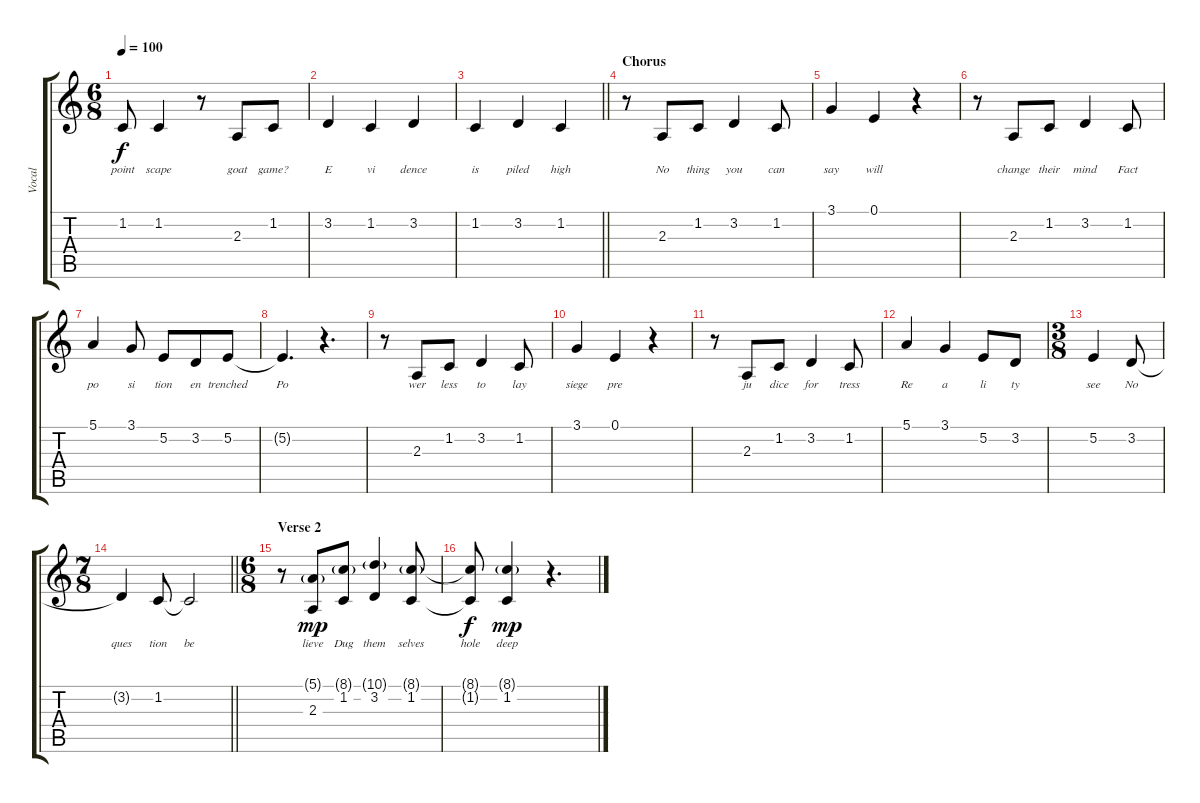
\track ("Vocal" "Vocal") {instrument acousticgrandpiano}
\staff {score tabs}
\tuning (E4 B3 G3 D3 A2 E2) {hide}
\ts (6 8)
\tempo 100
\clef g2
\ks c
1.2{t}.8{lyrics (0 "point") lyrics (1 "") lyrics (2 "") lyrics (3 "") lyrics (4 "") dy f} 1.2.4{lyrics (0 "scape") lyrics (1 "") lyrics (2 "") lyrics (3 "") lyrics (4 "")} r.8 2.3.8{lyrics (0 "goat") lyrics (1 "") lyrics (2 "") lyrics (3 "") lyrics (4 "")} 1.2.8{lyrics (0 "game?") lyrics (1 "") lyrics (2 "") lyrics (3 "") lyrics (4 "")} |
3.2.4{lyrics (0 "E") lyrics (1 "") lyrics (2 "") lyrics (3 "") lyrics (4 "")} 1.2.4{lyrics (0 "vi") lyrics (1 "") lyrics (2 "") lyrics (3 "") lyrics (4 "")} 3.2.4{lyrics (0 "dence") lyrics (1 "") lyrics (2 "") lyrics (3 "") lyrics (4 "")} |
\barLineRight lightlight
1.2.4{lyrics (0 "is") lyrics (1 "") lyrics (2 "") lyrics (3 "") lyrics (4 "")} 3.2.4{lyrics (0 "piled") lyrics (1 "") lyrics (2 "") lyrics (3 "") lyrics (4 "")} 1.2.4{lyrics (0 "high") lyrics (1 "") lyrics (2 "") lyrics (3 "") lyrics (4 "")} |
\section ("" "Chorus")
r.8 2.3.8{lyrics (0 "No") lyrics (1 "") lyrics (2 "") lyrics (3 "") lyrics (4 "")} 1.2.8{lyrics (0 "thing") lyrics (1 "") lyrics (2 "") lyrics (3 "") lyrics (4 "")} 3.2.4{lyrics (0 "you") lyrics (1 "") lyrics (2 "") lyrics (3 "") lyrics (4 "")} 1.2.8{lyrics (0 "can") lyrics (1 "") lyrics (2 "") lyrics (3 "") lyrics (4 "")} |
3.1.4{lyrics (0 "say") lyrics (1 "") lyrics (2 "") lyrics (3 "") lyrics (4 "")} 0.1.4{lyrics (0 "will") lyrics (1 "") lyrics (2 "") lyrics (3 "") lyrics (4 "")} r.4 |
r.8 2.3.8{lyrics (0 "change") lyrics (1 "") lyrics (2 "") lyrics (3 "") lyrics (4 "")} 1.2.8{lyrics (0 "their") lyrics (1 "") lyrics (2 "") lyrics (3 "") lyrics (4 "")} 3.2.4{lyrics (0 "mind") lyrics (1 "") lyrics (2 "") lyrics (3 "") lyrics (4 "")} 1.2.8{lyrics (0 "Fact") lyrics (1 "") lyrics (2 "") lyrics (3 "") lyrics (4 "")} |
5.1.4{lyrics (0 "po") lyrics (1 "") lyrics (2 "") lyrics (3 "") lyrics (4 "")} 3.1.8{lyrics (0 "si") lyrics (1 "") lyrics (2 "") lyrics (3 "") lyrics (4 "")} 5.2.8{lyrics (0 "tion") lyrics (1 "") lyrics (2 "") lyrics (3 "") lyrics (4 "")} 3.2.8{lyrics (0 "en") lyrics (1 "") lyrics (2 "") lyrics (3 "") lyrics (4 "")} 5.2.8{lyrics (0 "trenched") lyrics (1 "") lyrics (2 "") lyrics (3 "") lyrics (4 "")} |
5.2{t}.4{d lyrics (0 "Po") lyrics (1 "") lyrics (2 "") lyrics (3 "") lyrics (4 "")} r.4{d} |
r.8 2.3.8{lyrics (0 "wer") lyrics (1 "") lyrics (2 "") lyrics (3 "") lyrics (4 "")} 1.2.8{lyrics (0 "less") lyrics (1 "") lyrics (2 "") lyrics (3 "") lyrics (4 "")} 3.2.4{lyrics (0 "to") lyrics (1 "") lyrics (2 "") lyrics (3 "") lyrics (4 "")} 1.2.8{lyrics (0 "lay") lyrics (1 "") lyrics (2 "") lyrics (3 "") lyrics (4 "")} |
3.1.4{lyrics (0 "siege") lyrics (1 "") lyrics (2 "") lyrics (3 "") lyrics (4 "")} 0.1.4{lyrics (0 "pre") lyrics (1 "") lyrics (2 "") lyrics (3 "") lyrics (4 "")} r.4 |
r.8 2.3.8{lyrics (0 "ju") lyrics (1 "") lyrics (2 "") lyrics (3 "") lyrics (4 "")} 1.2.8{lyrics (0 "dice") lyrics (1 "") lyrics (2 "") lyrics (3 "") lyrics (4 "")} 3.2.4{lyrics (0 "for") lyrics (1 "") lyrics (2 "") lyrics (3 "") lyrics (4 "")} 1.2.8{lyrics (0 "tress") lyrics (1 "") lyrics (2 "") lyrics (3 "") lyrics (4 "")} |
5.1.4{lyrics (0 "Re") lyrics (1 "") lyrics (2 "") lyrics (3 "") lyrics (4 "")} 3.1.4{lyrics (0 "a") lyrics (1 "") lyrics (2 "") lyrics (3 "") lyrics (4 "")} 5.2.8{lyrics (0 "li") lyrics (1 "") lyrics (2 "") lyrics (3 "") lyrics (4 "")} 3.2.8{lyrics (0 "ty") lyrics (1 "") lyrics (2 "") lyrics (3 "") lyrics (4 "")} |
\ts (3 8)
5.2.4{lyrics (0 "see") lyrics (1 "") lyrics (2 "") lyrics (3 "") lyrics (4 "")} 3.2.8{lyrics (0 "No") lyrics (1 "") lyrics (2 "") lyrics (3 "") lyrics (4 "")} |
\ts (7 8)
\barLineRight lightlight
3.2{t}.4{lyrics (0 "ques") lyrics (1 "") lyrics (2 "") lyrics (3 "") lyrics (4 "")} 1.2.8{lyrics (0 "tion") lyrics (1 "") lyrics (2 "") lyrics (3 "") lyrics (4 "")} 1.2{t}.2{lyrics (0 "be") lyrics (1 "") lyrics (2 "") lyrics (3 "") lyrics (4 "")} |
\ts (6 8)
\section ("" "Verse 2")
r.8 (5.1{g} 2.3).8{lyrics (0 "lieve") lyrics (1 "") lyrics (2 "") lyrics (3 "") lyrics (4 "") dy mp} (8.1{g} 1.2).8{lyrics (0 "Dug") lyrics (1 "") lyrics (2 "") lyrics (3 "") lyrics (4 "")} (10.1{g} 3.2).4{lyrics (0 "them") lyrics (1 "") lyrics (2 "") lyrics (3 "") lyrics (4 "")} (8.1{g} 1.2).8{lyrics (0 "selves") lyrics (1 "") lyrics (2 "") lyrics (3 "") lyrics (4 "")} |
(8.1{t} 1.2{t}).8{lyrics (0 "hole") lyrics (1 "") lyrics (2 "") lyrics (3 "") lyrics (4 "") dy f} (8.1{g} 1.2).4{lyrics (0 "deep") lyrics (1 "") lyrics (2 "") lyrics (3 "") lyrics (4 "") dy mp} r.4{d}
